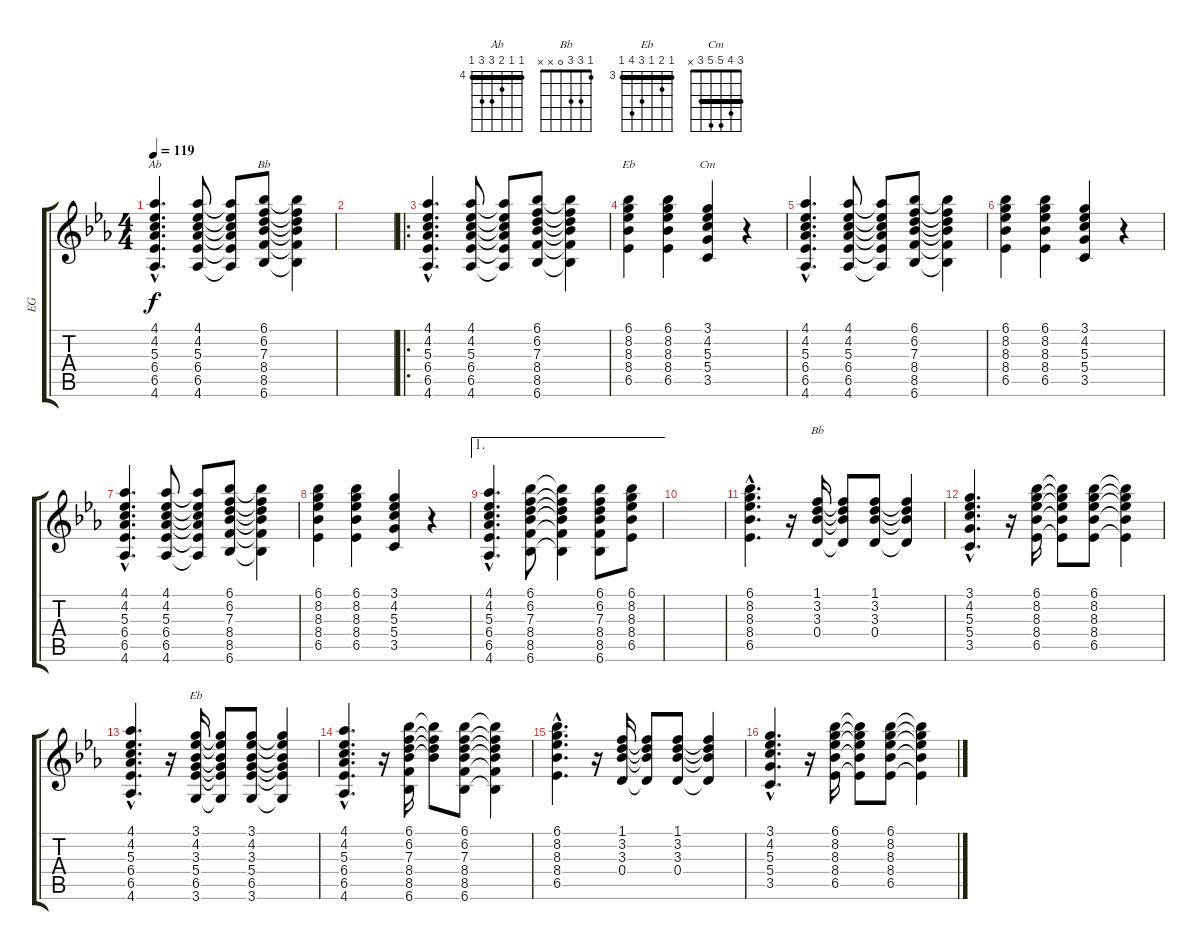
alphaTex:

\track ("EG" "EG") {instrument overdrivenguitar}
\staff {score tabs}
\tuning (E4 B3 G3 D3 A2 E2) {hide}
\chord ("Ab" 4 4 5 6 6 4) {firstfret 4 barre 4}
\chord ("Bb" 6 6 7 8 8 6) {firstfret 6 barre 6}
\chord ("Eb" 6 8 8 8 6 x) {firstfret 6 barre 6}
\chord ("Cm" 3 4 5 5 3 x) {barre 3}
\chord ("Bb" 1 3 3 0 x x)
\chord ("Eb" 3 4 3 5 6 3) {firstfret 3 barre 3}
\ts (4 4)
\tempo 119
\clef g2
\ks eb
(4.1{hac} 4.2{hac} 5.3{hac} 6.4{hac} 6.5{hac} 4.6{hac}).4{d ch "Ab" dy f} (4.1 4.2 5.3 6.4 6.5 4.6).8 (4.1{t} 4.2{t} 5.3{t} 6.4{t} 6.5{t} 4.6{t}).8 (6.1 6.2 7.3 8.4 8.5 6.6).8{ch "Bb"} (6.1{t} 6.2{t} 7.3{t} 8.4{t} 8.5{t} 6.6{t}).4 |
|
\ro
(4.1{hac} 4.2{hac} 5.3{hac} 6.4{hac} 6.5{hac} 4.6{hac}).4{d} (4.1 4.2 5.3 6.4 6.5 4.6).8 (4.1{t} 4.2{t} 5.3{t} 6.4{t} 6.5{t} 4.6{t}).8 (6.1 6.2 7.3 8.4 8.5 6.6).8 (6.1{t} 6.2{t} 7.3{t} 8.4{t} 8.5{t} 6.6{t}).4 |
(6.1 8.2 8.3 8.4 6.5).4{ch "Eb"} (6.1 8.2 8.3 8.4 6.5).4 (3.1 4.2 5.3 5.4 3.5).4{ch "Cm"} r.4 |
(4.1{hac} 4.2{hac} 5.3{hac} 6.4{hac} 6.5{hac} 4.6{hac}).4{d} (4.1 4.2 5.3 6.4 6.5 4.6).8 (4.1{t} 4.2{t} 5.3{t} 6.4{t} 6.5{t} 4.6{t}).8 (6.1 6.2 7.3 8.4 8.5 6.6).8 (6.1{t} 6.2{t} 7.3{t} 8.4{t} 8.5{t} 6.6{t}).4 |
(6.1 8.2 8.3 8.4 6.5).4 (6.1 8.2 8.3 8.4 6.5).4 (3.1 4.2 5.3 5.4 3.5).4 r.4 |
(4.1{hac} 4.2{hac} 5.3{hac} 6.4{hac} 6.5{hac} 4.6{hac}).4{d} (4.1 4.2 5.3 6.4 6.5 4.6).8 (4.1{t} 4.2{t} 5.3{t} 6.4{t} 6.5{t} 4.6{t}).8 (6.1 6.2 7.3 8.4 8.5 6.6).8 (6.1{t} 6.2{t} 7.3{t} 8.4{t} 8.5{t} 6.6{t}).4 |
(6.1 8.2 8.3 8.4 6.5).4 (6.1 8.2 8.3 8.4 6.5).4 (3.1 4.2 5.3 5.4 3.5).4 r.4 |
\ae 1
(4.1{hac} 4.2{hac} 5.3{hac} 6.4{hac} 6.5{hac} 4.6{hac}).4{d} (6.1 6.2 7.3 8.4 8.5 6.6).8 (6.1{t} 6.2{t} 7.3{t} 8.4{t} 8.5{t} 6.6{t}).4 (6.1 6.2 7.3 8.4 8.5 6.6).8 (6.1 8.2 8.3 8.4 6.5).8 |
|
(6.1{hac} 8.2{hac} 8.3{hac} 8.4{hac} 6.5{hac}).4{d} r.16 (1.1 3.2 3.3 0.4).16{ch "Bb"} (1.1{t} 3.2{t} 3.3{t} 0.4{t}).8 (1.1 3.2 3.3 0.4).8 (1.1{t} 3.2{t} 3.3{t} 0.4{t}).4 |
(3.1{hac} 4.2{hac} 5.3{hac} 5.4{hac} 3.5{hac}).4{d} r.16 (6.1 8.2 8.3 8.4 6.5).16 (6.1{t} 8.2{t} 8.3{t} 8.4{t} 6.5{t}).8 (6.1 8.2 8.3 8.4 6.5).8 (6.1{t} 8.2{t} 8.3{t} 8.4{t} 6.5{t}).4 |
(4.1{hac} 4.2{hac} 5.3{hac} 6.4{hac} 6.5{hac} 4.6{hac}).4{d} r.16 (3.1 4.2 3.3 5.4 6.5 3.6).16{ch "Eb"} (3.1{t} 4.2{t} 3.3{t} 5.4{t} 6.5{t} 3.6{t}).8 (3.1 4.2 3.3 5.4 6.5 3.6).8 (3.1{t} 4.2{t} 3.3{t} 5.4{t} 6.5{t} 3.6{t}).4 |
(4.1{hac} 4.2{hac} 5.3{hac} 6.4{hac} 6.5{hac} 4.6{hac}).4{d} r.16 (6.1 6.2 7.3 8.4 8.5 6.6).16 (6.1{t} 6.2{t} 7.3{t} 8.4{t}).8 (6.1 6.2 7.3 8.4 8.5 6.6).8 (6.1{t} 6.2{t} 7.3{t} 8.4{t} 8.5{t} 6.6{t}).4 |
(6.1{hac} 8.2{hac} 8.3{hac} 8.4{hac} 6.5{hac}).4{d} r.16 (1.1 3.2 3.3 0.4).16 (1.1{t} 3.2{t} 3.3{t} 0.4{t}).8 (1.1 3.2 3.3 0.4).8 (1.1{t} 3.2{t} 3.3{t} 0.4{t}).4 |
(3.1{hac} 4.2{hac} 5.3{hac} 5.4{hac} 3.5{hac}).4{d} r.16 (6.1 8.2 8.3 8.4 6.5).16 (6.1{t} 8.2{t} 8.3{t} 8.4{t} 6.5{t}).8 (6.1 8.2 8.3 8.4 6.5).8 (6.1{t} 8.2{t} 8.3{t} 8.4{t} 6.5{t}).4
